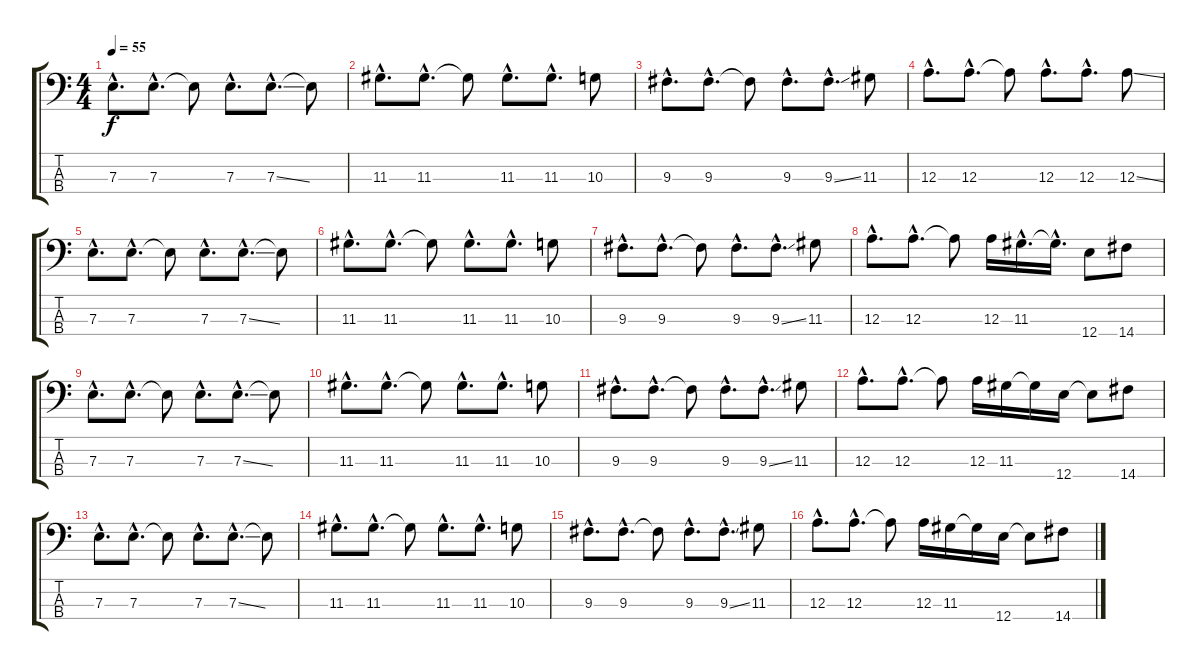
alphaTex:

\track "" {instrument electricbassfinger}
\staff {score tabs}
\tuning (G2 D2 A1 E1) {hide}
\ts (4 4)
\tempo 55
\clef f4
\ks c
7.3{hac}.8{d dy f} 7.3{hac}.8{d} 7.3{t}.8 7.3{hac}.8{d} 7.3{ss hac}.8{d} 7.3{t}.8 |
11.3{hac}.8{d} 11.3{hac}.8{d} 11.3{t}.8 11.3{hac}.8{d} 11.3{hac}.8{d} 10.3.8 |
9.3{hac}.8{d} 9.3{hac}.8{d} 9.3{t}.8 9.3{hac}.8{d} 9.3{ss hac}.8{d} 11.3.8 |
12.3{hac}.8{d} 12.3{hac}.8{d} 12.3{t}.8 12.3{hac}.8{d} 12.3{hac}.8{d} 12.3{ss}.8 |
7.3{hac}.8{d} 7.3{hac}.8{d} 7.3{t}.8 7.3{hac}.8{d} 7.3{ss hac}.8{d} 7.3{t}.8 |
11.3{hac}.8{d} 11.3{hac}.8{d} 11.3{t}.8 11.3{hac}.8{d} 11.3{hac}.8{d} 10.3.8 |
9.3{hac}.8{d} 9.3{hac}.8{d} 9.3{t}.8 9.3{hac}.8{d} 9.3{ss hac}.8{d} 11.3.8 |
12.3{hac}.8{d} 12.3{hac}.8{d} 12.3{t}.8 12.3.16 11.3{hac}.16{d} 11.3{hac t}.16{d} 12.4.8 14.4.8 |
7.3{hac}.8{d} 7.3{hac}.8{d} 7.3{t}.8 7.3{hac}.8{d} 7.3{ss hac}.8{d} 7.3{t}.8 |
11.3{hac}.8{d} 11.3{hac}.8{d} 11.3{t}.8 11.3{hac}.8{d} 11.3{hac}.8{d} 10.3.8 |
9.3{hac}.8{d} 9.3{hac}.8{d} 9.3{t}.8 9.3{hac}.8{d} 9.3{ss hac}.8{d} 11.3.8 |
12.3{hac}.8{d} 12.3{hac}.8{d} 12.3{t}.8 12.3.16 11.3.16 11.3{t}.16 12.4.16 12.4{t}.8 14.4.8 |
7.3{hac}.8{d} 7.3{hac}.8{d} 7.3{t}.8 7.3{hac}.8{d} 7.3{ss hac}.8{d} 7.3{t}.8 |
11.3{hac}.8{d} 11.3{hac}.8{d} 11.3{t}.8 11.3{hac}.8{d} 11.3{hac}.8{d} 10.3.8 |
9.3{hac}.8{d} 9.3{hac}.8{d} 9.3{t}.8 9.3{hac}.8{d} 9.3{ss hac}.8{d} 11.3.8 |
12.3{hac}.8{d} 12.3{hac}.8{d} 12.3{t}.8 12.3.16 11.3.16 11.3{t}.16 12.4.16 12.4{t}.8 14.4.8
